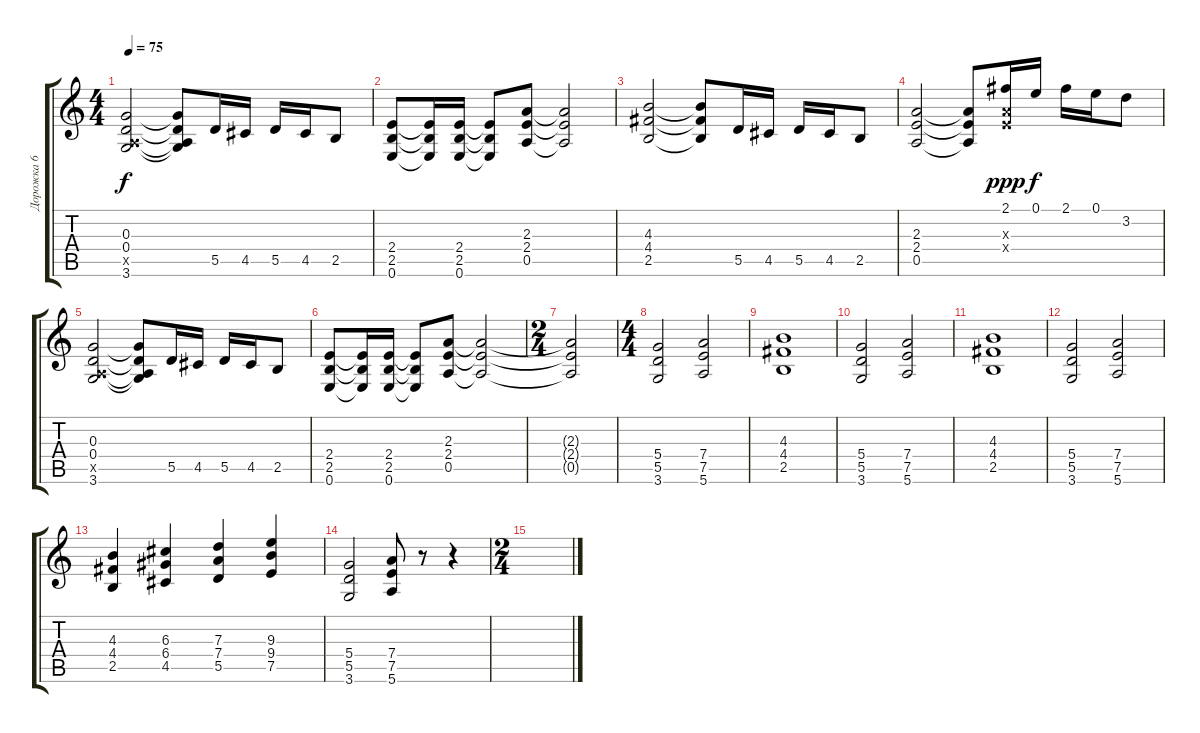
\track ("Дорожка 6" "Дорожка 6") {instrument distortionguitar}
\staff {score tabs}
\tuning (E4 B3 G3 D3 A2 E2) {hide}
\ts (4 4)
\tempo 75
\clef g2
\ks c
(0.3 0.4 0.5{x} 3.6).2{dy f} (0.3{t} 0.4{t} 0.5{t} 3.6{t}).8 5.5.16 4.5.16 5.5.16 4.5.16 2.5.8 |
(2.4 2.5 0.6).8 (2.4{t} 2.5{t} 0.6{t}).16 (2.4 2.5 0.6).16 (2.4{t} 2.5{t} 0.6{t}).8 (2.3 2.4 0.5).8 (2.3{t} 2.4{t} 0.5{t}).2 |
(4.3 4.4 2.5).2 (4.3{t} 4.4{t} 2.5{t}).8 5.5.16 4.5.16 5.5.16 4.5.16 2.5.8 |
(2.3 2.4 0.5).2 (2.3{t} 2.4{t} 0.5{t}).8 (2.1 2.3{x} 2.4{x}).16{dy ppp} 0.1.16{dy f} 2.1.16 0.1.16 3.2.8 |
(0.3 0.4 0.5{x} 3.6).2 (0.3{t} 0.4{t} 0.5{t} 3.6{t}).8 5.5.16 4.5.16 5.5.16 4.5.16 2.5.8 |
(2.4 2.5 0.6).8 (2.4{t} 2.5{t} 0.6{t}).16 (2.4 2.5 0.6).16 (2.4{t} 2.5{t} 0.6{t}).8 (2.3 2.4 0.5).8 (2.3{t} 2.4{t} 0.5{t}).2 |
\ts (2 4)
(2.3{t} 2.4{t} 0.5{t}).2 |
\ts (4 4)
(5.4 5.5 3.6).2 (7.4 7.5 5.6).2 |
(4.3 4.4 2.5).1 |
(5.4 5.5 3.6).2 (7.4 7.5 5.6).2 |
(4.3 4.4 2.5).1 |
(5.4 5.5 3.6).2 (7.4 7.5 5.6).2 |
(4.3 4.4 2.5).4 (6.3 6.4 4.5).4 (7.3 7.4 5.5).4 (9.3 9.4 7.5).4 |
(5.4 5.5 3.6).2 (7.4 7.5 5.6).8 r.8 r.4 |
\ts (2 4)
